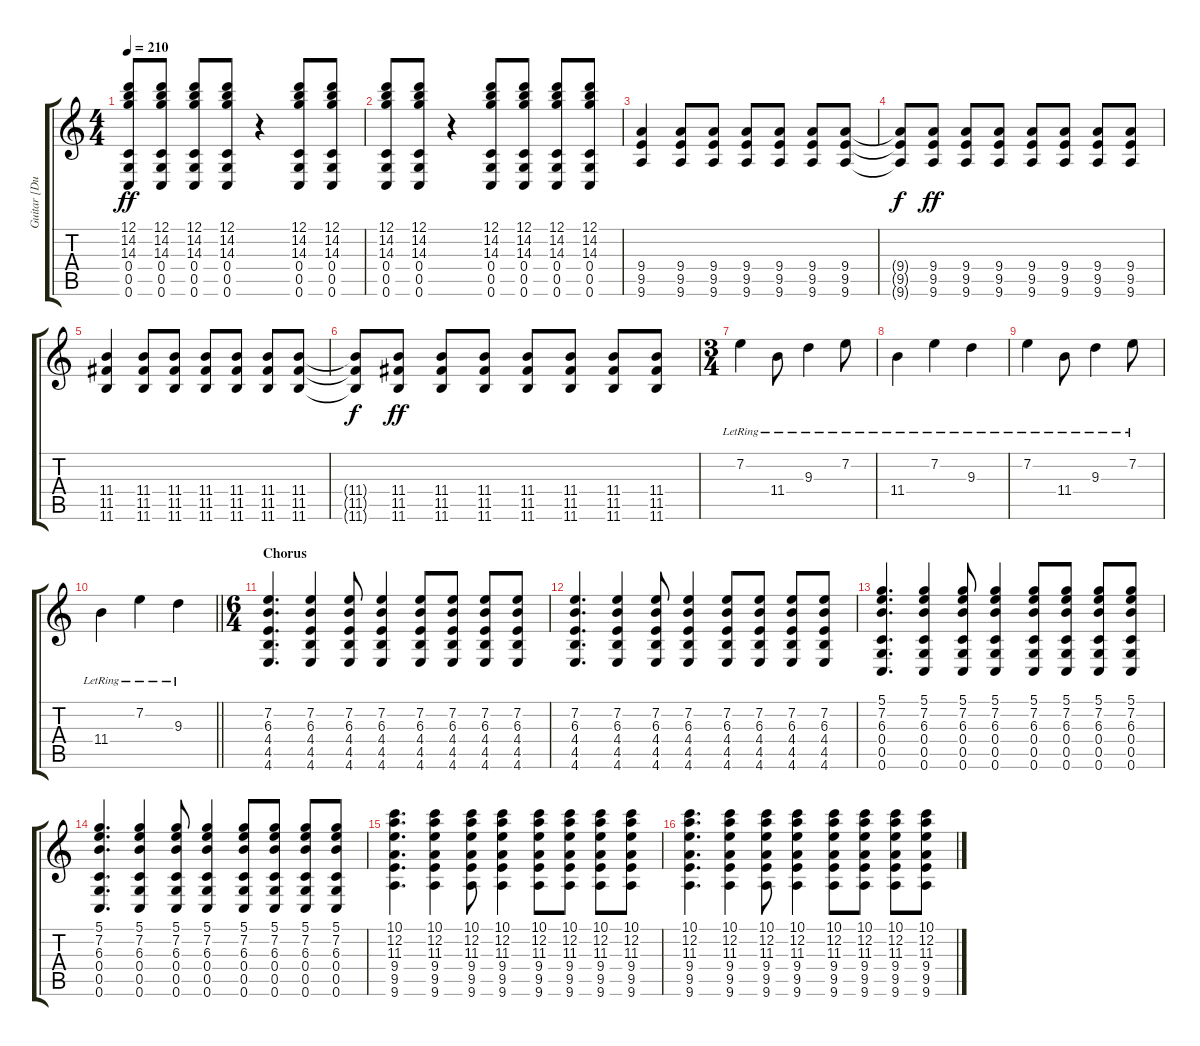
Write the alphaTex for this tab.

\track ("Guitar [Dustin]" "Guitar [Du") {instrument distortionguitar}
\staff {score tabs}
\tuning (D4 A3 F3 C3 G2 C2) {hide}
\ts (4 4)
\tempo 210
\clef g2
\ks c
(12.1 14.2 14.3 0.4 0.5 0.6).8{dy ff} (12.1 14.2 14.3 0.4 0.5 0.6).8 (12.1 14.2 14.3 0.4 0.5 0.6).8 (12.1 14.2 14.3 0.4 0.5 0.6).8 r.4 (12.1 14.2 14.3 0.4 0.5 0.6).8 (12.1 14.2 14.3 0.4 0.5 0.6).8 |
(12.1 14.2 14.3 0.4 0.5 0.6).8 (12.1 14.2 14.3 0.4 0.5 0.6).8 r.4 (12.1 14.2 14.3 0.4 0.5 0.6).8 (12.1 14.2 14.3 0.4 0.5 0.6).8 (12.1 14.2 14.3 0.4 0.5 0.6).8 (12.1 14.2 14.3 0.4 0.5 0.6).8 |
(9.4 9.5 9.6).4 (9.4 9.5 9.6).8 (9.4 9.5 9.6).8 (9.4 9.5 9.6).8 (9.4 9.5 9.6).8 (9.4 9.5 9.6).8 (9.4 9.5 9.6).8 |
(9.4{t} 9.5{t} 9.6{t}).8{dy f} (9.4 9.5 9.6).8{dy ff} (9.4 9.5 9.6).8 (9.4 9.5 9.6).8 (9.4 9.5 9.6).8 (9.4 9.5 9.6).8 (9.4 9.5 9.6).8 (9.4 9.5 9.6).8 |
(11.4 11.5 11.6).4 (11.4 11.5 11.6).8 (11.4 11.5 11.6).8 (11.4 11.5 11.6).8 (11.4 11.5 11.6).8 (11.4 11.5 11.6).8 (11.4 11.5 11.6).8 |
(11.4{t} 11.5{t} 11.6{t}).8{dy f} (11.4 11.5 11.6).8{dy ff} (11.4 11.5 11.6).8 (11.4 11.5 11.6).8 (11.4 11.5 11.6).8 (11.4 11.5 11.6).8 (11.4 11.5 11.6).8 (11.4 11.5 11.6).8 |
\ts (3 4)
7.2{lr}.4 11.4{lr}.8 9.3{lr}.4 7.2{lr}.8 |
11.4{lr}.4 7.2{lr}.4 9.3{lr}.4 |
7.2{lr}.4 11.4{lr}.8 9.3{lr}.4 7.2{lr}.8 |
\barLineRight lightlight
11.4{lr}.4 7.2{lr}.4 9.3{lr}.4 |
\ts (6 4)
\section ("" "Chorus")
(7.2 6.3 4.4 4.5 4.6).4{d} (7.2 6.3 4.4 4.5 4.6).4 (7.2 6.3 4.4 4.5 4.6).8 (7.2 6.3 4.4 4.5 4.6).4 (7.2 6.3 4.4 4.5 4.6).8 (7.2 6.3 4.4 4.5 4.6).8 (7.2 6.3 4.4 4.5 4.6).8 (7.2 6.3 4.4 4.5 4.6).8 |
(7.2 6.3 4.4 4.5 4.6).4{d} (7.2 6.3 4.4 4.5 4.6).4 (7.2 6.3 4.4 4.5 4.6).8 (7.2 6.3 4.4 4.5 4.6).4 (7.2 6.3 4.4 4.5 4.6).8 (7.2 6.3 4.4 4.5 4.6).8 (7.2 6.3 4.4 4.5 4.6).8 (7.2 6.3 4.4 4.5 4.6).8 |
(5.1 7.2 6.3 0.4 0.5 0.6).4{d} (5.1 7.2 6.3 0.4 0.5 0.6).4 (5.1 7.2 6.3 0.4 0.5 0.6).8 (5.1 7.2 6.3 0.4 0.5 0.6).4 (5.1 7.2 6.3 0.4 0.5 0.6).8 (5.1 7.2 6.3 0.4 0.5 0.6).8 (5.1 7.2 6.3 0.4 0.5 0.6).8 (5.1 7.2 6.3 0.4 0.5 0.6).8 |
(5.1 7.2 6.3 0.4 0.5 0.6).4{d} (5.1 7.2 6.3 0.4 0.5 0.6).4 (5.1 7.2 6.3 0.4 0.5 0.6).8 (5.1 7.2 6.3 0.4 0.5 0.6).4 (5.1 7.2 6.3 0.4 0.5 0.6).8 (5.1 7.2 6.3 0.4 0.5 0.6).8 (5.1 7.2 6.3 0.4 0.5 0.6).8 (5.1 7.2 6.3 0.4 0.5 0.6).8 |
(10.1 12.2 11.3 9.4 9.5 9.6).4{d} (10.1 12.2 11.3 9.4 9.5 9.6).4 (10.1 12.2 11.3 9.4 9.5 9.6).8 (10.1 12.2 11.3 9.4 9.5 9.6).4 (10.1 12.2 11.3 9.4 9.5 9.6).8 (10.1 12.2 11.3 9.4 9.5 9.6).8 (10.1 12.2 11.3 9.4 9.5 9.6).8 (10.1 12.2 11.3 9.4 9.5 9.6).8 |
(10.1 12.2 11.3 9.4 9.5 9.6).4{d} (10.1 12.2 11.3 9.4 9.5 9.6).4 (10.1 12.2 11.3 9.4 9.5 9.6).8 (10.1 12.2 11.3 9.4 9.5 9.6).4 (10.1 12.2 11.3 9.4 9.5 9.6).8 (10.1 12.2 11.3 9.4 9.5 9.6).8 (10.1 12.2 11.3 9.4 9.5 9.6).8 (10.1 12.2 11.3 9.4 9.5 9.6).8
